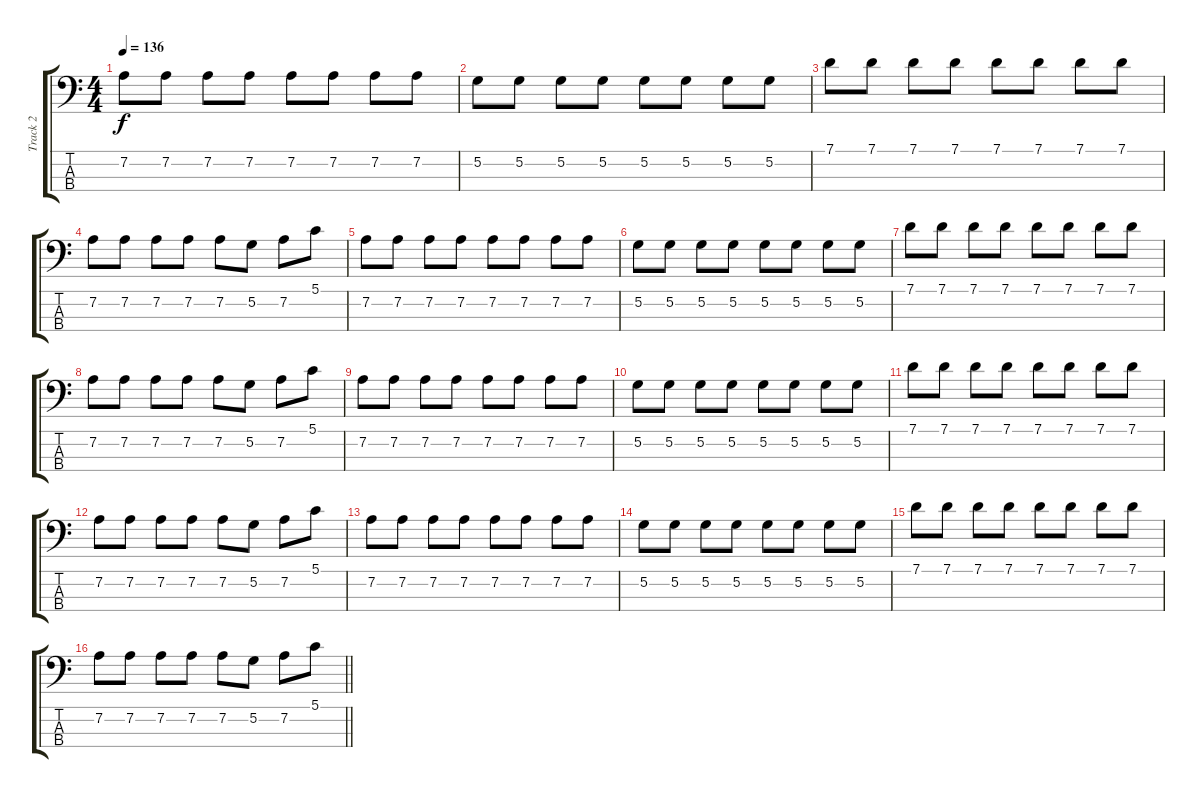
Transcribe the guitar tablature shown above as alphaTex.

\track ("Track 2" "Track 2") {instrument electricbassfinger}
\staff {score tabs}
\tuning (G2 D2 A1 E1) {hide}
\ts (4 4)
\tempo 136
\clef f4
\ks c
7.2.8{dy f} 7.2.8 7.2.8 7.2.8 7.2.8 7.2.8 7.2.8 7.2.8 |
5.2.8 5.2.8 5.2.8 5.2.8 5.2.8 5.2.8 5.2.8 5.2.8 |
7.1.8 7.1.8 7.1.8 7.1.8 7.1.8 7.1.8 7.1.8 7.1.8 |
7.2.8 7.2.8 7.2.8 7.2.8 7.2.8 5.2.8 7.2.8 5.1.8 |
7.2.8 7.2.8 7.2.8 7.2.8 7.2.8 7.2.8 7.2.8 7.2.8 |
5.2.8 5.2.8 5.2.8 5.2.8 5.2.8 5.2.8 5.2.8 5.2.8 |
7.1.8 7.1.8 7.1.8 7.1.8 7.1.8 7.1.8 7.1.8 7.1.8 |
7.2.8 7.2.8 7.2.8 7.2.8 7.2.8 5.2.8 7.2.8 5.1.8 |
7.2.8 7.2.8 7.2.8 7.2.8 7.2.8 7.2.8 7.2.8 7.2.8 |
5.2.8 5.2.8 5.2.8 5.2.8 5.2.8 5.2.8 5.2.8 5.2.8 |
7.1.8 7.1.8 7.1.8 7.1.8 7.1.8 7.1.8 7.1.8 7.1.8 |
7.2.8 7.2.8 7.2.8 7.2.8 7.2.8 5.2.8 7.2.8 5.1.8 |
7.2.8 7.2.8 7.2.8 7.2.8 7.2.8 7.2.8 7.2.8 7.2.8 |
5.2.8 5.2.8 5.2.8 5.2.8 5.2.8 5.2.8 5.2.8 5.2.8 |
7.1.8 7.1.8 7.1.8 7.1.8 7.1.8 7.1.8 7.1.8 7.1.8 |
\barLineRight lightlight
7.2.8 7.2.8 7.2.8 7.2.8 7.2.8 5.2.8 7.2.8 5.1.8
